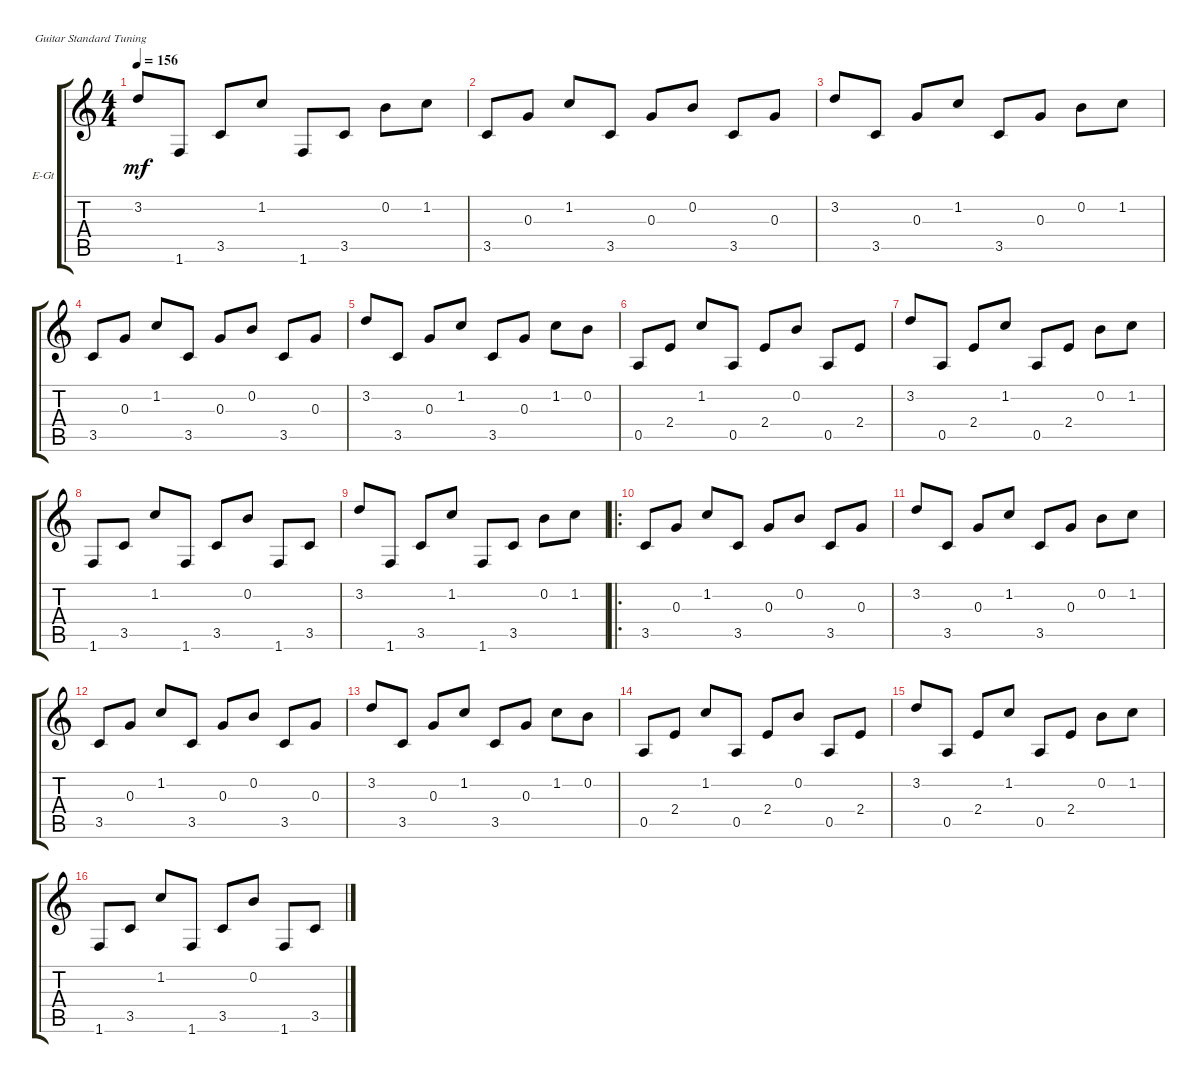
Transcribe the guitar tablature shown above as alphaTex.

\defaultSystemsLayout 4
\bracketExtendMode groupsimilarinstruments
\firstSystemTrackNameOrientation horizontal
\otherSystemsTrackNameOrientation horizontal
\track ("Electric Guitar" "E-Gt") {instrument overdrivenguitar}
\staff {score tabs}
\tuning (E4 B3 G3 D3 A2 E2)
\ts (4 4)
\tempo 156
\clef g2
\ks c
3.2.8{dy mf} 1.6.8 3.5.8 1.2.8 1.6.8 3.5.8 0.2.8 1.2.8 |
3.5.8 0.3.8 1.2.8 3.5.8 0.3.8 0.2.8 3.5.8 0.3.8 |
3.2.8 3.5.8 0.3.8 1.2.8 3.5.8 0.3.8 0.2.8 1.2.8 |
3.5.8 0.3.8 1.2.8 3.5.8 0.3.8 0.2.8 3.5.8 0.3.8 |
3.2.8 3.5.8 0.3.8 1.2.8 3.5.8 0.3.8 1.2.8 0.2.8 |
0.5.8 2.4.8 1.2.8 0.5.8 2.4.8 0.2.8 0.5.8 2.4.8 |
3.2.8 0.5.8 2.4.8 1.2.8 0.5.8 2.4.8 0.2.8 1.2.8 |
1.6.8 3.5.8 1.2.8 1.6.8 3.5.8 0.2.8 1.6.8 3.5.8 |
3.2.8 1.6.8 3.5.8 1.2.8 1.6.8 3.5.8 0.2.8 1.2.8 |
\ro
3.5.8 0.3.8 1.2.8 3.5.8 0.3.8 0.2.8 3.5.8 0.3.8 |
3.2.8 3.5.8 0.3.8 1.2.8 3.5.8 0.3.8 0.2.8 1.2.8 |
3.5.8 0.3.8 1.2.8 3.5.8 0.3.8 0.2.8 3.5.8 0.3.8 |
3.2.8 3.5.8 0.3.8 1.2.8 3.5.8 0.3.8 1.2.8 0.2.8 |
0.5.8 2.4.8 1.2.8 0.5.8 2.4.8 0.2.8 0.5.8 2.4.8 |
3.2.8 0.5.8 2.4.8 1.2.8 0.5.8 2.4.8 0.2.8 1.2.8 |
1.6.8 3.5.8 1.2.8 1.6.8 3.5.8 0.2.8 1.6.8 3.5.8
